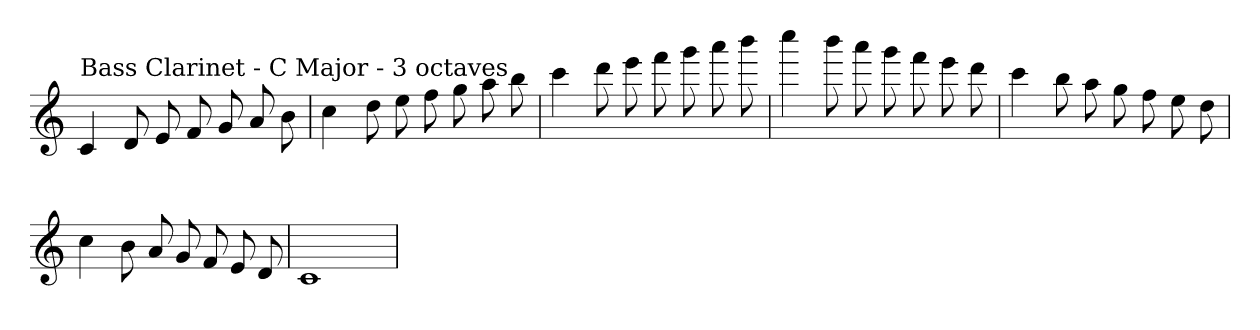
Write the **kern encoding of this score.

**kern
*part1
*staff1
*clefG2
*k[]
*C:
=
!LO:TX:a:t=Bass Clarinet - C Major - 3 octaves
4c
8d
8e
8f
8g
8a
8b
=
4cc
8dd
8ee
8ff
8gg
8aa
8bb
=
4ccc
8ddd
8eee
8fff
8ggg
8aaa
8bbb
=
4cccc
8bbb
8aaa
8ggg
8fff
8eee
8ddd
=
4ccc
8bb
8aa
8gg
8ff
8ee
8dd
=
4cc
8b
8a
8g
8f
8e
8d
=
1c
=
*-
